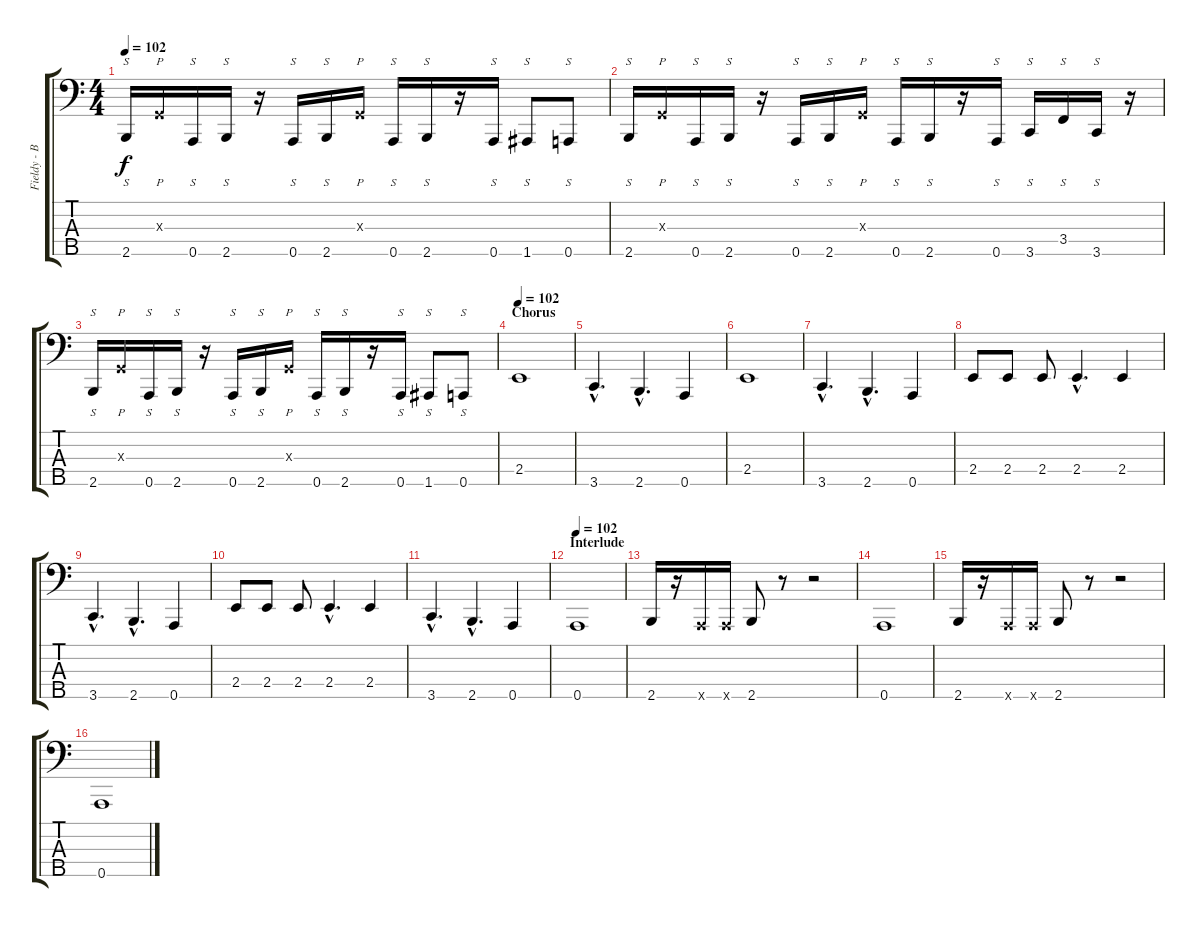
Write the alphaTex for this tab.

\track ("Fieldy - Bass" "Fieldy - B") {instrument fretlessbass}
\staff {score tabs}
\tuning (F2 C2 G1 D1 A0) {hide}
\ts (4 4)
\tempo 102
\clef f4
\ks c
2.5.16{s dy f} 0.3{x}.16{p} 0.5.16{s} 2.5.16{s} r.16 0.5.16{s} 2.5.16{s} 0.3{x}.16{p} 0.5.16{s} 2.5.16{s} r.16 0.5.16{s} 1.5.8{s} 0.5.8{s} |
2.5.16{s} 0.3{x}.16{p} 0.5.16{s} 2.5.16{s} r.16 0.5.16{s} 2.5.16{s} 0.3{x}.16{p} 0.5.16{s} 2.5.16{s} r.16 0.5.16{s} 3.5.16{s} 3.4.16{s} 3.5.16{s} r.16 |
2.5.16{s} 0.3{x}.16{p} 0.5.16{s} 2.5.16{s} r.16 0.5.16{s} 2.5.16{s} 0.3{x}.16{p} 0.5.16{s} 2.5.16{s} r.16 0.5.16{s} 1.5.8{s} 0.5.8{s} |
\section ("" "Chorus")
\tempo 102
2.4.1{volume 16 balance 8 instrument lead8bassandlead} |
3.5{hac}.4{d} 2.5{hac}.4{d} 0.5.4 |
2.4.1 |
3.5{hac}.4{d} 2.5{hac}.4{d} 0.5.4 |
2.4.8 2.4.8 2.4.8 2.4{hac}.4{d} 2.4.4 |
3.5{hac}.4{d} 2.5{hac}.4{d} 0.5.4 |
2.4.8 2.4.8 2.4.8 2.4{hac}.4{d} 2.4.4 |
3.5{hac}.4{d} 2.5{hac}.4{d} 0.5.4 |
\section ("" "Interlude")
\tempo 102
0.5.1{volume 16 balance 8 instrument slapbass1} |
2.5.16 r.16 0.5{x}.16 0.5{x}.16 2.5.8 r.8 r.2 |
0.5.1 |
2.5.16 r.16 0.5{x}.16 0.5{x}.16 2.5.8 r.8 r.2 |
0.5.1
